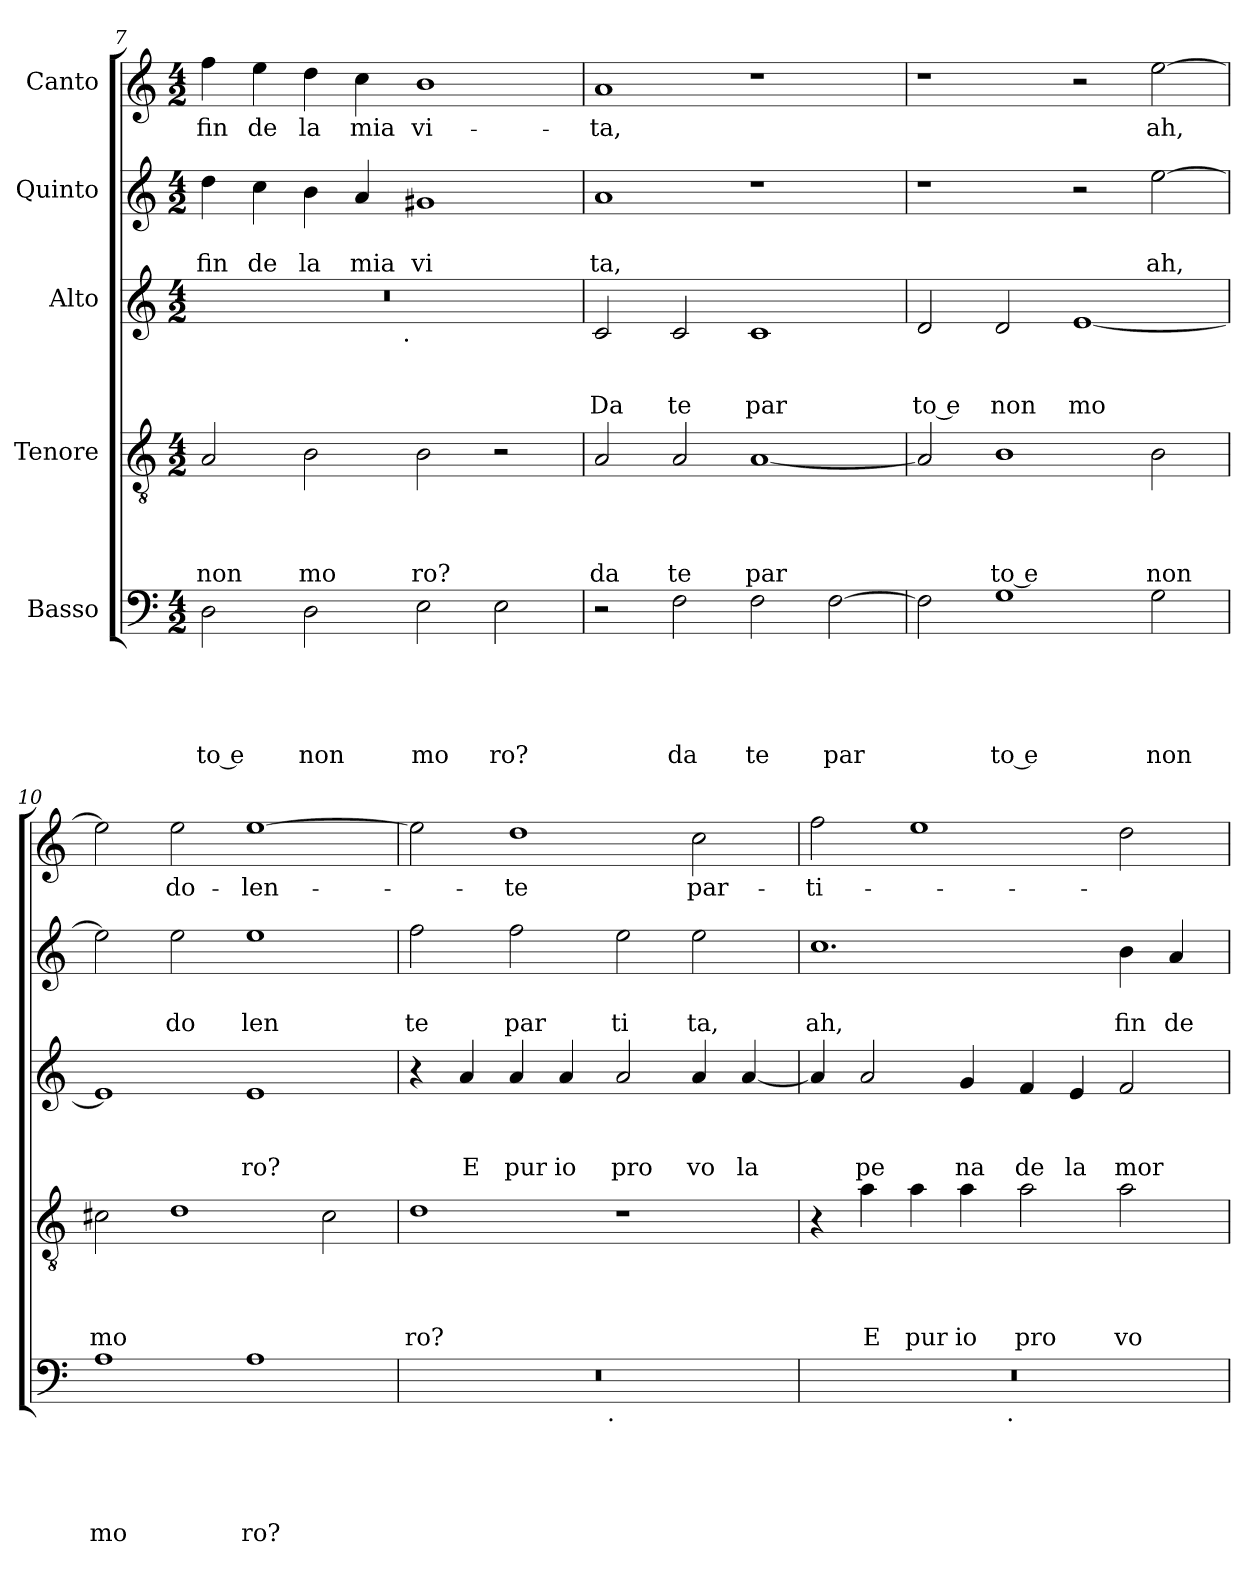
**kern	**text	**text	**text	**text	**text	**kern	**text	**text	**text	**text	**kern	**text	**text	**text	**kern	**text	**text	**kern	**text
*part5	*part5	*part5	*part5	*part5	*part5	*part4	*part4	*part4	*part4	*part4	*part3	*part3	*part3	*part3	*part2	*part2	*part2	*part1	*part1
*staff5	*staff5	*staff5	*staff5	*staff5	*staff5	*staff4	*staff4	*staff4	*staff4	*staff4	*staff3	*staff3	*staff3	*staff3	*staff2	*staff2	*staff2	*staff1	*staff1
*I"Basso	*	*	*	*	*	*I"Tenore	*	*	*	*	*I"Alto	*	*	*	*I"Quinto	*	*	*I"Canto	*
*clefF4	*	*	*	*	*	*clefGv2	*	*	*	*	*clefG2	*	*	*	*clefG2	*	*	*clefG2	*
*k[]	*	*	*	*	*	*k[]	*	*	*	*	*k[]	*	*	*	*k[]	*	*	*k[]	*
*C:	*	*	*	*	*	*C:	*	*	*	*	*C:	*	*	*	*C:	*	*	*C:	*
*M4/2	*	*	*	*	*	*M4/2	*	*	*	*	*M4/2	*	*	*	*M4/2	*	*	*M4/2	*
=7	=7	=7	=7	=7	=7	=7	=7	=7	=7	=7	=7	=7	=7	=7	=7	=7	=7	=7	=7
!	!	!	!	!	!LO:LY:b:rj	!	!	!	!	!LO:LY:b	!	!	!	!	!	!	!LO:LY:b	!	!LO:LY:b
*	*	*	*	*	*	*	*	*	*	*	*^	*	*	*	*	*	*	*	*
2D\	.	.	.	.	to e	2A/	.	.	.	non	0r	2ryy	.	.	.	4dd\	.	fin	4ff\	fin
!	!	!	!	!	!	!	!	!	!	!	!	!	!	!	!	!	!	!LO:LY:b	!	!LO:LY:b
.	.	.	.	.	.	.	.	.	.	.	.	.	.	.	.	4cc\	.	de	4ee\	de
!	!	!	!	!	!LO:LY:b	!	!	!	!	!LO:LY:b	!	!	!	!	!	!	!	!LO:LY:b	!	!LO:LY:b
2D\	.	.	.	.	non	2B\	.	.	.	mo	.	4...ryy	.	.	.	4b\	.	la	4dd\	la
!	!	!	!	!	!	!	!	!	!	!	!	!	!	!	!	!	!	!LO:LY:b	!	!LO:LY:b
.	.	.	.	.	.	.	.	.	.	.	.	.	.	.	.	4a/	.	mia	4cc\	mia
!	!	!	!	!	!	!	!	!	!	!	!	!LO:TX:b:t=.	!	!	!	!	!	!	!	!
.	.	.	.	.	.	.	.	.	.	.	.	1ryy	.	.	.	.	.	.	.	.
!	!	!	!	!	!LO:LY:b	!	!	!	!	!LO:LY:b	!	!	!	!	!	!	!	!LO:LY:b	!	!LO:LY:b
2E\	.	.	.	.	mo	2B\	.	.	.	ro?	.	.	.	.	.	1g#X	.	vi	1b	vi-
!	!	!	!	!	!LO:LY:b	!	!	!	!	!	!	!	!	!	!	!	!	!	!	!
2E\	.	.	.	.	ro?	2r	.	.	.	.	.	.	.	.	.	.	.	.	.	.
.	.	.	.	.	.	.	.	.	.	.	.	32ryy	.	.	.	.	.	.	.	.
=8	=8	=8	=8	=8	=8	=8	=8	=8	=8	=8	=8	=8	=8	=8	=8	=8	=8	=8	=8	=8
!	!	!	!	!	!	!	!	!	!	!LO:LY:b	!	!	!	!	!LO:LY:b	!	!	!LO:LY:b	!	!LO:LY:b
*	*	*	*	*	*	*	*	*	*	*	*v	*v	*	*	*	*	*	*	*	*
2r	.	.	.	.	.	2A/	.	.	.	da	2c/	.	.	Da	1a	.	ta,	1a	-ta,
!	!	!	!	!	!LO:LY:b	!	!	!	!	!LO:LY:b	!	!	!	!LO:LY:b	!	!	!	!	!
2F\	.	.	.	.	da	2A/	.	.	.	te	2c/	.	.	te	.	.	.	.	.
!	!	!	!	!	!LO:LY:b	!	!	!	!	!LO:LY:b	!	!	!	!LO:LY:b	!	!	!	!	!
2F\	.	.	.	.	te	[<1A	.	.	.	par	1c	.	.	par	1r	.	.	1r	.
!	!	!	!	!	!LO:LY:b	!	!	!	!	!	!	!	!	!	!	!	!	!	!
[>2F\	.	.	.	.	par	.	.	.	.	.	.	.	.	.	.	.	.	.	.
=9	=9	=9	=9	=9	=9	=9	=9	=9	=9	=9	=9	=9	=9	=9	=9	=9	=9	=9	=9
!	!	!	!	!	!	!	!	!	!	!	!	!	!	!LO:LY:b:rj	!	!	!	!	!
2F\]	.	.	.	.	.	2A/]	.	.	.	.	2d/	.	.	to e	1r	.	.	1r	.
!	!	!	!	!	!LO:LY:b:rj	!	!	!	!	!LO:LY:b:rj	!	!	!	!LO:LY:b	!	!	!	!	!
1G	.	.	.	.	to e	1B	.	.	.	to e	2d/	.	.	non	.	.	.	.	.
!	!	!	!	!	!	!	!	!	!	!	!	!	!	!LO:LY:b	!	!	!	!	!
.	.	.	.	.	.	.	.	.	.	.	[<1e	.	.	mo	2r	.	.	2r	.
!	!	!	!	!	!LO:LY:b	!	!	!	!	!LO:LY:b	!	!	!	!	!	!	!LO:LY:b	!	!LO:LY:b
2G\	.	.	.	.	non	2B\	.	.	.	non	.	.	.	.	[>2ee\	.	ah,	[>2ee\	ah,
=10	=10	=10	=10	=10	=10	=10	=10	=10	=10	=10	=10	=10	=10	=10	=10	=10	=10	=10	=10
!	!	!	!	!	!LO:LY:b	!	!	!	!	!LO:LY:b	!	!	!	!	!	!	!	!	!
1A	.	.	.	.	mo	2c#X\	.	.	.	mo	1e]	.	.	.	2ee\]	.	.	2ee\]	.
!	!	!	!	!	!	!	!	!	!	!	!	!	!	!	!	!	!LO:LY:b	!	!LO:LY:b
.	.	.	.	.	.	1d	.	.	.	.	.	.	.	.	2ee\	.	do	2ee\	do-
!	!	!	!	!	!LO:LY:b	!	!	!	!	!	!	!	!	!LO:LY:b	!	!	!LO:LY:b	!	!LO:LY:b
1A	.	.	.	.	ro?	.	.	.	.	.	1e	.	.	ro?	1ee	.	len	[>1ee	-len-
.	.	.	.	.	.	2c#\	.	.	.	.	.	.	.	.	.	.	.	.	.
=11	=11	=11	=11	=11	=11	=11	=11	=11	=11	=11	=11	=11	=11	=11	=11	=11	=11	=11	=11
!	!	!	!	!	!	!	!	!	!	!LO:LY:b	!	!	!	!	!	!	!LO:LY:b	!	!
*^	*	*	*	*	*	*	*	*	*	*	*	*	*	*	*	*	*	*	*
0r	2ryy	.	.	.	.	.	1d	.	.	.	ro?	4r	.	.	.	2ff\	.	te	2ee\]	.
!	!	!	!	!	!	!	!	!	!	!	!	!	!	!	!LO:LY:b	!	!	!	!	!
.	.	.	.	.	.	.	.	.	.	.	.	4a/	.	.	E	.	.	.	.	.
!	!	!	!	!	!	!	!	!	!	!	!	!	!	!	!LO:LY:b	!	!	!LO:LY:b	!	!LO:LY:b
.	4ryy	.	.	.	.	.	.	.	.	.	.	4a/	.	.	pur	2ff\	.	par	1dd	-te
!	!	!	!	!	!	!	!	!	!	!	!	!	!	!	!LO:LY:b	!	!	!	!	!
.	8...ryy	.	.	.	.	.	.	.	.	.	.	4a/	.	.	io	.	.	.	.	.
!	!LO:TX:b:t=.	!	!	!	!	!	!	!	!	!	!	!	!	!	!	!	!	!	!	!
.	1ryy	.	.	.	.	.	.	.	.	.	.	.	.	.	.	.	.	.	.	.
!	!	!	!	!	!	!	!	!	!	!	!	!	!	!	!LO:LY:b	!	!	!LO:LY:b	!	!
.	.	.	.	.	.	.	1r	.	.	.	.	2a/	.	.	pro	2ee\	.	ti	.	.
!	!	!	!	!	!	!	!	!	!	!	!	!	!	!	!LO:LY:b	!	!	!LO:LY:b	!	!LO:LY:b
.	.	.	.	.	.	.	.	.	.	.	.	4a/	.	.	vo	2ee\	.	ta,	2cc\	par-
!	!	!	!	!	!	!	!	!	!	!	!	!	!	!	!LO:LY:b	!	!	!	!	!
.	.	.	.	.	.	.	.	.	.	.	.	[<4a/	.	.	la	.	.	.	.	.
.	64ryy	.	.	.	.	.	.	.	.	.	.	.	.	.	.	.	.	.	.	.
=12	=12	=12	=12	=12	=12	=12	=12	=12	=12	=12	=12	=12	=12	=12	=12	=12	=12	=12	=12	=12
!	!	!	!	!	!	!	!	!	!	!	!	!	!	!	!	!	!	!LO:LY:b	!	!LO:LY:b
0r	2ryy	.	.	.	.	.	4r	.	.	.	.	4a/]	.	.	.	1.cc	.	ah,	2ff\	-ti-
!	!	!	!	!	!	!	!	!	!	!	!LO:LY:b	!	!	!	!LO:LY:b	!	!	!	!	!
.	.	.	.	.	.	.	4a\	.	.	.	E	2a/	.	.	pe	.	.	.	.	.
!	!	!	!	!	!	!	!	!	!	!	!LO:LY:b	!	!	!	!	!	!	!	!	!
.	4...ryy	.	.	.	.	.	4a\	.	.	.	pur	.	.	.	.	.	.	.	1ee	.
!	!	!	!	!	!	!	!	!	!	!	!LO:LY:b	!	!	!	!LO:LY:b	!	!	!	!	!
.	.	.	.	.	.	.	4a\	.	.	.	io	4g/	.	.	na	.	.	.	.	.
!	!LO:TX:b:t=.	!	!	!	!	!	!	!	!	!	!	!	!	!	!	!	!	!	!	!
.	1ryy	.	.	.	.	.	.	.	.	.	.	.	.	.	.	.	.	.	.	.
!	!	!	!	!	!	!	!	!	!	!	!LO:LY:b	!	!	!	!LO:LY:b	!	!	!	!	!
.	.	.	.	.	.	.	2a\	.	.	.	pro	4f/	.	.	de	.	.	.	.	.
!	!	!	!	!	!	!	!	!	!	!	!	!	!	!	!LO:LY:b	!	!	!	!	!
.	.	.	.	.	.	.	.	.	.	.	.	4e/	.	.	la	.	.	.	.	.
!	!	!	!	!	!	!	!	!	!	!	!LO:LY:b	!	!	!	!LO:LY:b	!	!	!LO:LY:b	!	!
.	.	.	.	.	.	.	2a\	.	.	.	vo	2f/	.	.	mor	4b\	.	fin	2dd\	.
!	!	!	!	!	!	!	!	!	!	!	!	!	!	!	!	!	!	!LO:LY:b	!	!
.	.	.	.	.	.	.	.	.	.	.	.	.	.	.	.	4a/	.	de	.	.
.	32ryy	.	.	.	.	.	.	.	.	.	.	.	.	.	.	.	.	.	.	.
*v	*v	*	*	*	*	*	*	*	*	*	*	*	*	*	*	*	*	*	*	*
=	=	=	=	=	=	=	=	=	=	=	=	=	=	=	=	=	=	=	=
*-	*-	*-	*-	*-	*-	*-	*-	*-	*-	*-	*-	*-	*-	*-	*-	*-	*-	*-	*-
